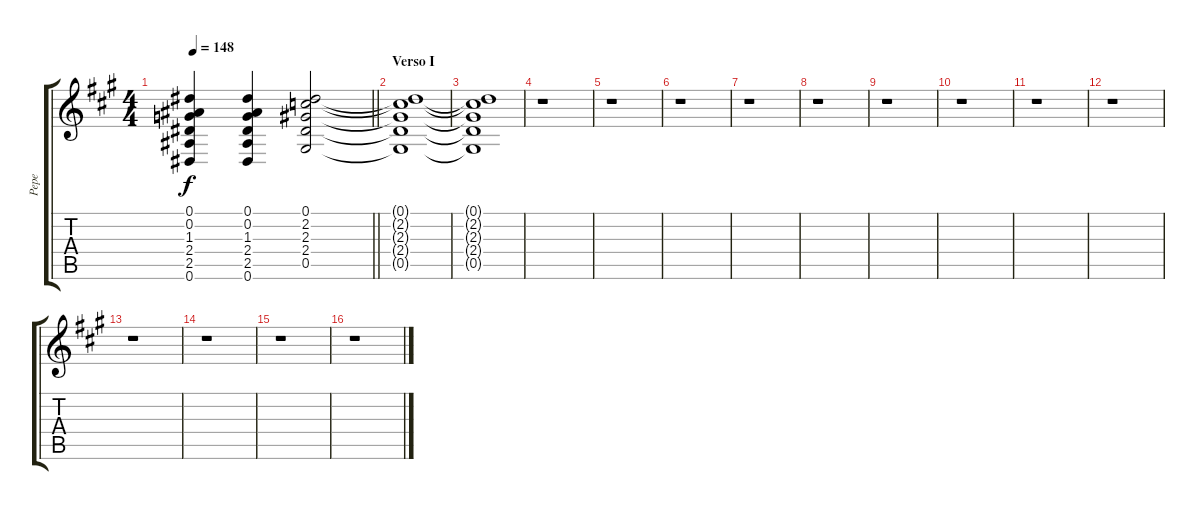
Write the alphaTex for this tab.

\track ("Pepe" "Pepe") {instrument distortionguitar}
\staff {score tabs}
\tuning (Eb4 Bb3 Gb3 Db3 Ab2 Eb2) {hide}
\ts (4 4)
\tempo 148
\clef g2
\barLineRight lightlight
\ks a
(0.1 0.2 1.3 2.4 2.5 0.6).4{dy f} (0.1 0.2 1.3 2.4 2.5 0.6).4 (0.1 2.2 2.3 2.4 0.5).2 |
\section ("" "Verso I")
(0.1{t} 2.2{t} 2.3{t} 2.4{t} 0.5{t}).1{volume 0} |
(0.1{t} 2.2{t} 2.3{t} 2.4{t} 0.5{t}).1 |
r.1 |
r.1 |
r.1 |
r.1 |
r.1 |
r.1 |
r.1 |
r.1 |
r.1 |
r.1 |
r.1 |
r.1 |
r.1
